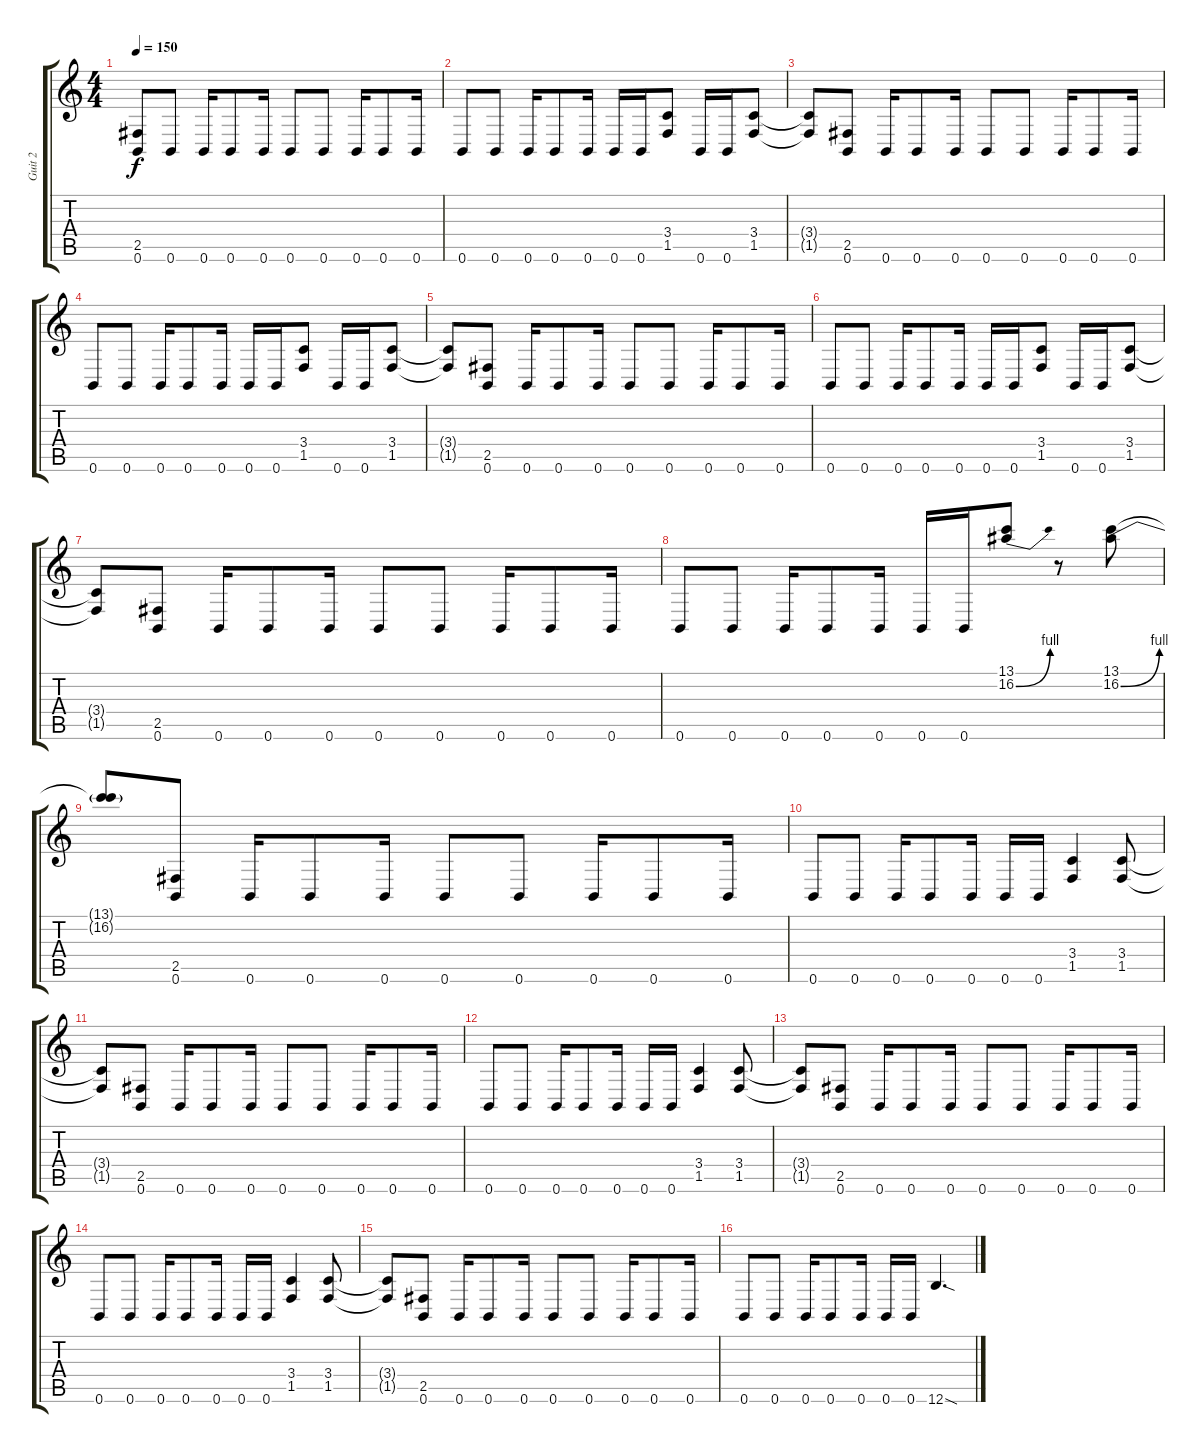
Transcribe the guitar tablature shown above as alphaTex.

\track ("Guit 2" "Guit 2") {instrument distortionguitar}
\staff {score tabs}
\tuning (B3 Gb3 D3 A2 E2 B1) {hide}
\ts (4 4)
\tempo 150
\clef g2
\ks c
(2.5 0.6).8{dy f} 0.6.8 0.6.16 0.6.8 0.6.16 0.6.8 0.6.8 0.6.16 0.6.8 0.6.16 |
0.6.8 0.6.8 0.6.16 0.6.8 0.6.16 0.6.16 0.6.16 (3.4 1.5).8 0.6.16 0.6.16 (3.4 1.5).8 |
(3.4{t} 1.5{t}).8 (2.5 0.6).8 0.6.16 0.6.8 0.6.16 0.6.8 0.6.8 0.6.16 0.6.8 0.6.16 |
0.6.8 0.6.8 0.6.16 0.6.8 0.6.16 0.6.16 0.6.16 (3.4 1.5).8 0.6.16 0.6.16 (3.4 1.5).8 |
(3.4{t} 1.5{t}).8 (2.5 0.6).8 0.6.16 0.6.8 0.6.16 0.6.8 0.6.8 0.6.16 0.6.8 0.6.16 |
0.6.8 0.6.8 0.6.16 0.6.8 0.6.16 0.6.16 0.6.16 (3.4 1.5).8 0.6.16 0.6.16 (3.4 1.5).8 |
(3.4{t} 1.5{t}).8 (2.5 0.6).8 0.6.16 0.6.8 0.6.16 0.6.8 0.6.8 0.6.16 0.6.8 0.6.16 |
0.6.8 0.6.8 0.6.16 0.6.8 0.6.16 0.6.16 0.6.16 (13.1 16.2{be (bend 0 0 60 4)}).8 r.8 (13.1 16.2{be (bend 0 0 60 4)}).8 |
(13.1{t} 16.2{t}).8 (2.5 0.6).8 0.6.16 0.6.8 0.6.16 0.6.8 0.6.8 0.6.16 0.6.8 0.6.16 |
0.6.8 0.6.8 0.6.16 0.6.8 0.6.16 0.6.16 0.6.16 (3.4 1.5).4 (3.4 1.5).8 |
(3.4{t} 1.5{t}).8 (2.5 0.6).8 0.6.16 0.6.8 0.6.16 0.6.8 0.6.8 0.6.16 0.6.8 0.6.16 |
0.6.8 0.6.8 0.6.16 0.6.8 0.6.16 0.6.16 0.6.16 (3.4 1.5).4 (3.4 1.5).8 |
(3.4{t} 1.5{t}).8 (2.5 0.6).8 0.6.16 0.6.8 0.6.16 0.6.8 0.6.8 0.6.16 0.6.8 0.6.16 |
0.6.8 0.6.8 0.6.16 0.6.8 0.6.16 0.6.16 0.6.16 (3.4 1.5).4 (3.4 1.5).8 |
(3.4{t} 1.5{t}).8 (2.5 0.6).8 0.6.16 0.6.8 0.6.16 0.6.8 0.6.8 0.6.16 0.6.8 0.6.16 |
0.6.8 0.6.8 0.6.16 0.6.8 0.6.16 0.6.16 0.6.16 12.6{sod}.4{d}
